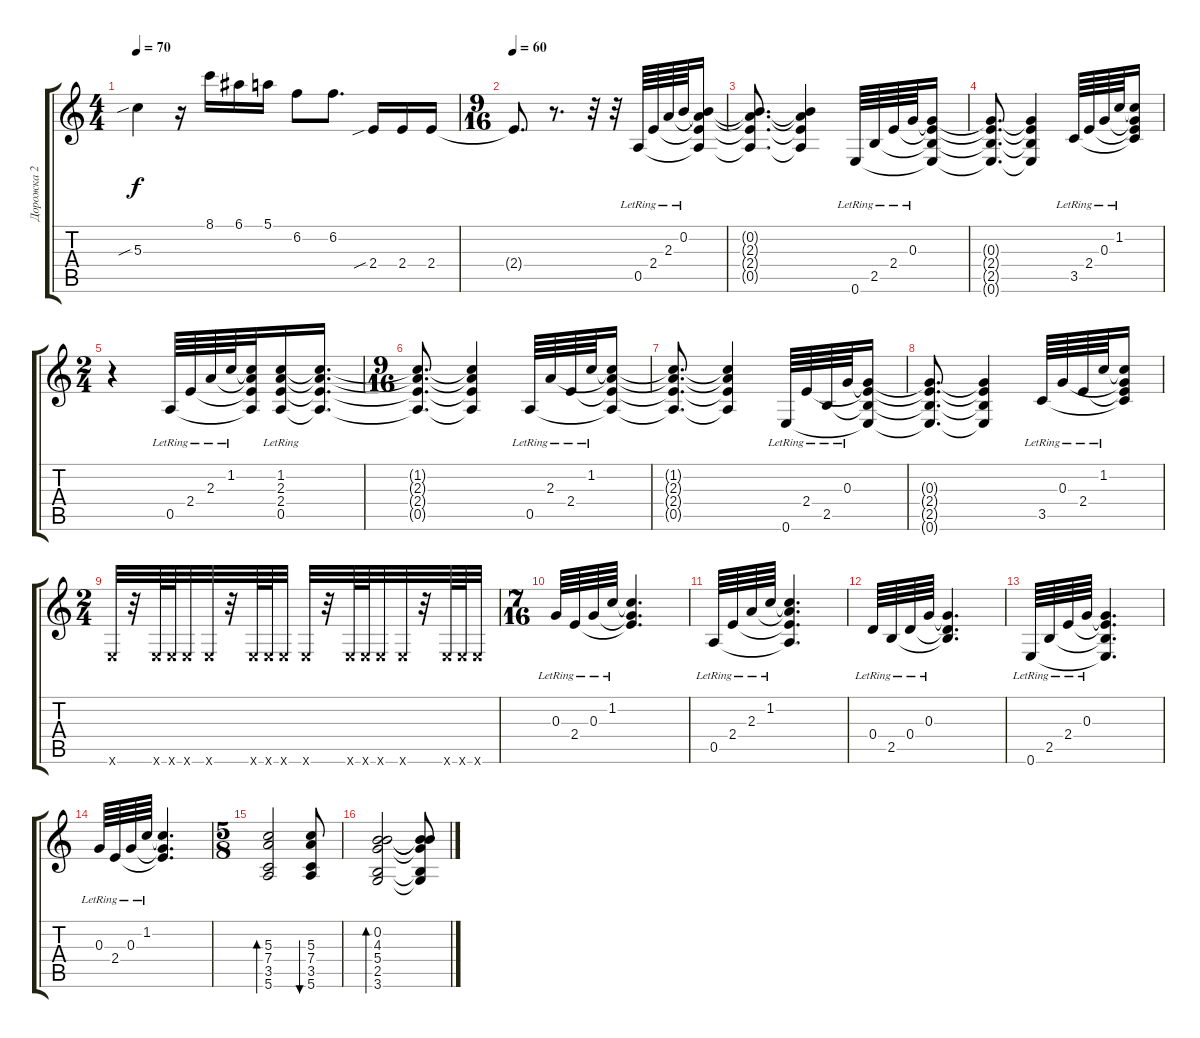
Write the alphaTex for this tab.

\track ("Дорожка 2" "Дорожка 2") {instrument acousticguitarsteel}
\staff {score tabs}
\tuning (E4 B3 G3 D3 A2 E2) {hide}
\ts (4 4)
\tempo 70
\clef g2
\ks c
5.3{sib}.4{dy f} r.16 8.1.16 6.1.16 5.1.16 6.2.8 6.2.8{d} 2.4{sib}.16 2.4.16 2.4.16 |
\ts (9 16)
\tempo 60
2.4{t}.8{d volume 0} r.8{d} r.32 r.32{volume 9 balance 6 instrument electricguitarclean} 0.5{lr}.64{balance 0} 2.4{lr}.64 2.3{lr}.64 0.2{lr}.64 (0.2{t} 2.3{t} 2.4{t} 0.5{t}).16 |
(0.2{t} 2.3{t} 2.4{t} 0.5{t}).8{d} (0.2{t} 2.3{t} 2.4{t} 0.5{t}).4{balance 10} 0.6{lr}.64{balance 16} 2.5{lr}.64 2.4{lr}.64 0.3{lr}.64 (0.3{t} 2.4{t} 2.5{t} 0.6{t}).16 |
(0.3{t} 2.4{t} 2.5{t} 0.6{t}).8{d} (0.3{t} 2.4{t} 2.5{t} 0.6{t}).4{balance 8} 3.5{lr}.64 2.4{lr}.64 0.3{lr}.64 1.2{lr}.64 (1.2{t} 0.3{t} 2.4{t} 3.5{t}).16 |
\ts (2 4)
r.4 0.5{lr}.64 2.4{lr}.64 2.3{lr}.64 1.2{lr}.64 (1.2{t} 2.3{t} 2.4{t} 0.5{t}).32 (1.2{lr} 2.3 2.4 0.5).16 (1.2{t} 2.3{t} 2.4{t} 0.5{t}).16{d} |
\ts (9 16)
(1.2{t} 2.3{t} 2.4{t} 0.5{t}).8{d} (1.2{t} 2.3{t} 2.4{t} 0.5{t}).4{balance 6} 0.5{lr}.64{balance 16} 2.3{lr}.64 2.4{lr}.64 1.2{lr}.64 (1.2{t} 2.3{t} 2.4{t} 0.5{t}).16 |
(1.2{t} 2.3{t} 2.4{t} 0.5{t}).8{d} (1.2{t} 2.3{t} 2.4{t} 0.5{t}).4{balance 10} 0.6{lr}.64{balance 0} 2.4{lr}.64 2.5{lr}.64 0.3{lr}.64 (0.3{t} 2.4{t} 2.5{t} 0.6{t}).16 |
(0.3{t} 2.4{t} 2.5{t} 0.6{t}).8{d} (0.3{t} 2.4{t} 2.5{t} 0.6{t}).4{balance 8} 3.5{lr}.64 0.3{lr}.64 2.4{lr}.64 1.2{lr}.64 (1.2{t} 0.3{t} 2.4{t} 3.5{t}).16 |
\ts (2 4)
0.6{x}.32 r.32 0.6{x}.64 0.6{x}.64 0.6{x}.32 0.6{x}.32 r.32 0.6{x}.64 0.6{x}.64 0.6{x}.32 0.6{x}.32 r.32 0.6{x}.64 0.6{x}.64 0.6{x}.32 0.6{x}.32 r.32 0.6{x}.64 0.6{x}.64 0.6{x}.32 |
\ts (7 16)
0.3{lr}.64{volume 13} 2.4{lr}.64 0.3{lr}.64 1.2{lr}.64 (1.2{t} 0.3{t} 2.4{t}).4{d} |
0.5{lr}.64 2.4{lr}.64 2.3{lr}.64 1.2{lr}.64 (1.2{t} 2.3{t} 2.4{t} 0.5{t}).4{d} |
0.4{lr}.64 2.5{lr}.64 0.4{lr}.64 0.3{lr}.64 (0.3{t} 0.4{t} 2.5{t}).4{d} |
0.6{lr}.64 2.5{lr}.64 2.4{lr}.64 0.3{lr}.64 (0.3{t} 2.4{t} 2.5{t} 0.6{t}).4{d} |
0.3{lr}.64 2.4{lr}.64 0.3{lr}.64 1.2{lr}.64 (1.2{t} 0.3{t} 2.4{t}).4{d} |
\ts (5 8)
(5.3 7.4 3.5 5.6).2{bd 120 volume 9 instrument acousticguitarsteel} (5.3 7.4 3.5 5.6).8{bu 60} |
(0.2 4.3 5.4 2.5 3.6).2{bd 60} (0.2{t} 4.3{t} 5.4{t} 2.5{t} 3.6{t}).8
